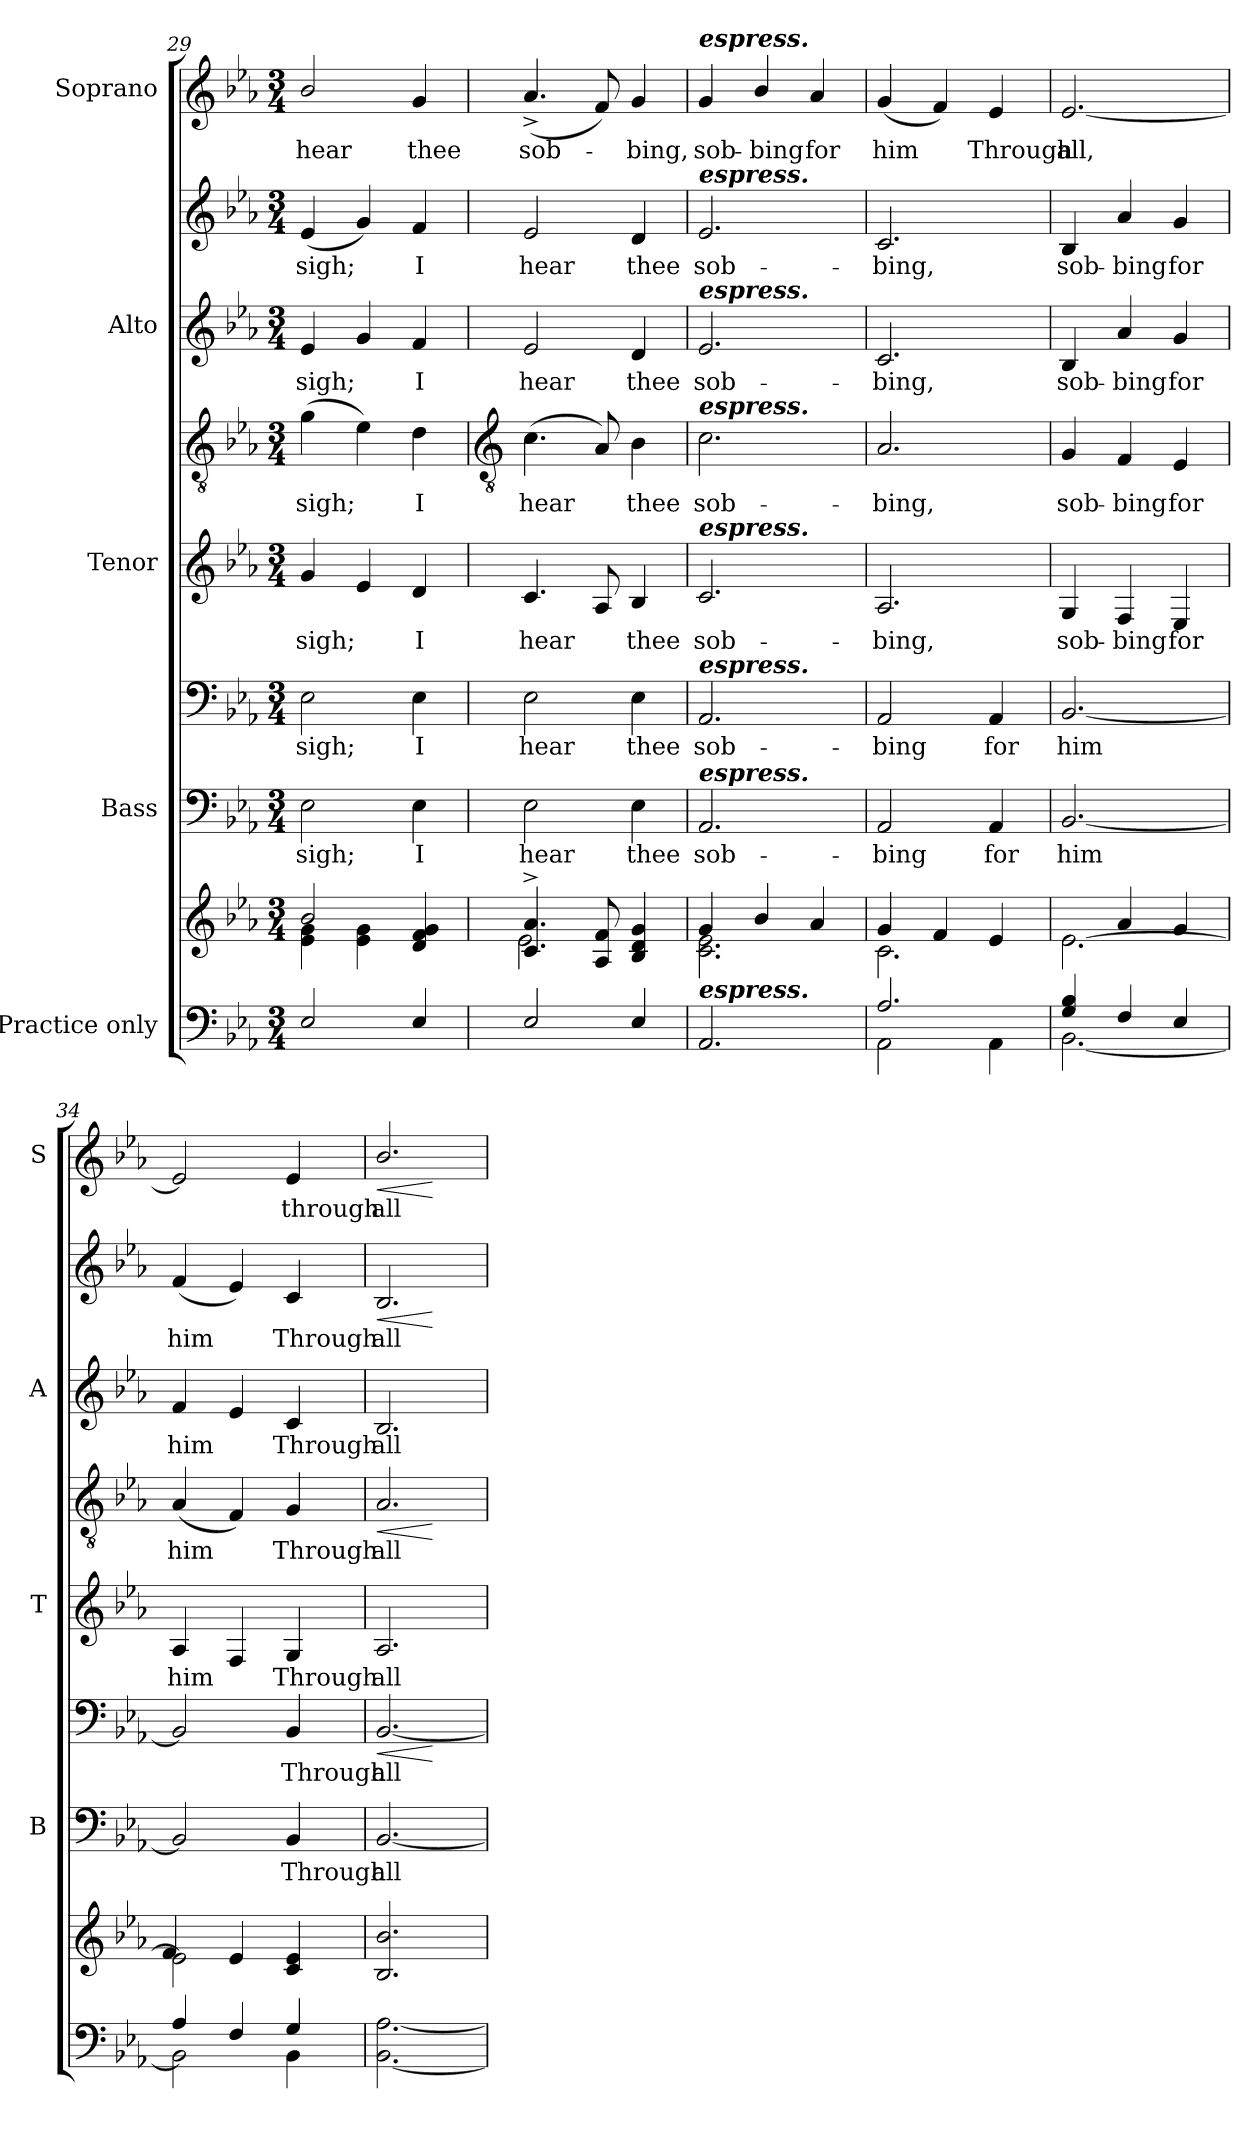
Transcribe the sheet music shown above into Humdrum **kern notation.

**kern	**kern	**dynam	**kern	**text	**kern	**text	**dynam	**kern	**text	**kern	**text	**dynam	**kern	**text	**kern	**text	**dynam	**kern	**text	**dynam
*part5	*part5	*part5	*part4	*part4	*part4	*part4	*part4	*part3	*part3	*part3	*part3	*part3	*part2	*part2	*part2	*part2	*part2	*part1	*part1	*part1
*staff9	*staff8	*staff8/9	*staff7	*staff7	*staff6	*staff6	*staff6/7	*staff5	*staff5	*staff4	*staff4	*staff4/5	*staff3	*staff3	*staff2	*staff2	*staff2/3	*staff1	*staff1	*staff1
*I"Practice only	*	*	*I"Bass	*	*	*	*	*I"Tenor	*	*	*	*	*I"Alto	*	*	*	*	*I"Soprano	*	*
*	*	*	*I'B	*	*	*	*	*I'T	*	*	*	*	*I'A	*	*	*	*	*I'S	*	*
*clefF4	*clefG2	*	*	*	*clefF4	*	*	*	*	*clefGv2	*	*	*	*	*clefG2	*	*	*clefG2	*	*
*k[b-e-a-]	*k[b-e-a-]	*	*k[b-e-a-]	*	*k[b-e-a-]	*	*	*k[b-e-a-]	*	*k[b-e-a-]	*	*	*k[b-e-a-]	*	*k[b-e-a-]	*	*	*k[b-e-a-]	*	*
*E-:	*E-:	*	*E-:	*	*E-:	*	*	*E-:	*	*E-:	*	*	*E-:	*	*E-:	*	*	*E-:	*	*
*M3/4	*M3/4	*	*M3/4	*	*M3/4	*	*	*M3/4	*	*M3/4	*	*	*M3/4	*	*M3/4	*	*	*M3/4	*	*
=29	=29	=29	=29	=29	=29	=29	=29	=29	=29	=29	=29	=29	=29	=29	=29	=29	=29	=29	=29	=29
*^	*	*	*	*	*	*	*	*	*	*	*	*	*	*	*	*	*	*	*	*
!	!LO:N:vis=1	!	!	!	!LO:LY:b	!	!LO:LY:b	!	!	!LO:LY:b	!	!LO:LY:b	!	!	!LO:LY:b	!	!LO:LY:b	!	!	!LO:LY:b	!
*	*	*^	*	*	*	*	*	*	*	*	*	*	*	*	*	*	*	*	*	*	*
2E-	2.ryy	2b-/	4e-\ 4g\	.	2E-	sigh;	2E-	sigh;	.	4g	sigh;	(>4g	sigh;	.	4e-	sigh;	(<4e-	sigh;	.	2b-/	hear	.
.	.	.	4e-\ 4g\	.	.	.	.	.	.	4e-	.	4e-)	.	.	4g	.	4g)	.	.	.	.	.
!	!	!	!	!	!	!LO:LY:b	!	!LO:LY:b	!	!	!LO:LY:b	!	!LO:LY:b	!	!	!LO:LY:b	!	!LO:LY:b	!	!	!LO:LY:b	!
4E-	.	4ryy	4d/ 4f/ 4g/	.	4E-	I	4E-	I	.	4d	I	4d	I	.	4f	I	4f	I	.	4g	thee	.
!!LO:LB:g=z
=30	=30	=30	=30	=30	=30	=30	=30	=30	=30	=30	=30	=30	=30	=30	=30	=30	=30	=30	=30	=30	=30	=30
*	*	*	*	*	*	*	*	*	*	*	*	*clefGv2	*	*	*	*	*	*	*	*	*	*
!	!LO:N:vis=1	!	!	!	!	!LO:LY:b	!	!LO:LY:b	!	!	!LO:LY:b	!	!LO:LY:b	!	!	!LO:LY:b	!	!LO:LY:b	!	!	!LO:LY:b	!
2E-	2.ryy	4.c/^ 4.a-/^	2e-\	.	2E-	hear	2E-	hear	.	4.c	hear	(<4.c	hear	.	2e-	hear	2e-	hear	.	(<4.a-^	sob-	.
.	.	8A-/ 8f/	.	.	.	.	.	.	.	8A-	.	8A-)	.	.	.	.	.	.	.	8f)	.	.
!	!	!	!	!	!	!LO:LY:b	!	!LO:LY:b	!	!	!LO:LY:b	!	!LO:LY:b	!	!	!LO:LY:b	!	!LO:LY:b	!	!	!LO:LY:b	!
4E-	.	4B-/ 4d/ 4g/	4ryy	.	4E-	thee	4E-	thee	.	4B-	thee	4B-	thee	.	4d	thee	4d	thee	.	4g	bing,	.
=31	=31	=31	=31	=31	=31	=31	=31	=31	=31	=31	=31	=31	=31	=31	=31	=31	=31	=31	=31	=31	=31	=31
!	!	!	!	!	!	!	!	!	!	!	!	!	!	!	!	!	!	!	!	!LO:TX:a:Bi:t=espress.	!	!
!	!	!	!	!	!	!	!	!	!	!	!	!	!	!	!	!	!LO:TX:a:Bi:t=espress.	!	!	!	!	!
!	!	!	!	!	!	!	!	!	!	!	!	!	!	!	!LO:TX:a:Bi:t=espress.	!	!	!	!	!	!	!
!	!	!	!	!	!	!	!	!	!	!	!	!LO:TX:a:Bi:t=espress.	!	!	!	!	!	!	!	!	!	!
!	!	!	!	!	!	!	!	!	!	!LO:TX:a:Bi:t=espress.	!	!	!	!	!	!	!	!	!	!	!	!
!	!	!	!	!	!	!	!LO:TX:a:Bi:t=espress.	!	!	!	!	!	!	!	!	!	!	!	!	!	!	!
!	!	!	!	!	!LO:TX:a:Bi:t=espress.	!	!	!	!	!	!	!	!	!	!	!	!	!	!	!	!	!
!LO:TX:a:Bi:t=espress.	!	!	!	!	!	!	!	!	!	!	!	!	!	!	!	!	!	!	!	!	!	!
!	!LO:N:vis=1	!	!	!	!	!LO:LY:b	!	!LO:LY:b	!	!	!LO:LY:b	!	!LO:LY:b	!	!	!LO:LY:b	!	!LO:LY:b	!	!	!LO:LY:b	!
2.AA-	2.ryy	4g/	2.c\ 2.e-\	.	2.AA-	sob-	2.AA-	sob-	.	2.c	sob-	2.c	sob-	.	2.e-	sob-	2.e-	sob-	.	4g	sob-	.
!	!	!	!	!	!	!	!	!	!	!	!	!	!	!	!	!	!	!	!	!	!LO:LY:b	!
.	.	4b-/	.	.	.	.	.	.	.	.	.	.	.	.	.	.	.	.	.	4b-/	-bing	.
!	!	!	!	!	!	!	!	!	!	!	!	!	!	!	!	!	!	!	!	!	!LO:LY:b	!
.	.	4a-/	.	.	.	.	.	.	.	.	.	.	.	.	.	.	.	.	.	4a-	for	.
=32	=32	=32	=32	=32	=32	=32	=32	=32	=32	=32	=32	=32	=32	=32	=32	=32	=32	=32	=32	=32	=32	=32
!	!	!	!	!	!	!LO:LY:b	!	!LO:LY:b	!	!	!LO:LY:b	!	!LO:LY:b	!	!	!LO:LY:b	!	!LO:LY:b	!	!	!LO:LY:b	!
2.A-/	2AA-\	4g/	2.c\	.	2AA-	-bing	2AA-	-bing	.	2.A-	-bing,	2.A-	-bing,	.	2.c	-bing,	2.c	-bing,	.	(<4g	him	.
.	.	4f/	.	.	.	.	.	.	.	.	.	.	.	.	.	.	.	.	.	4f)	.	.
!	!	!	!	!	!	!LO:LY:b	!	!LO:LY:b	!	!	!	!	!	!	!	!	!	!	!	!	!LO:LY:b	!
.	4AA-\	4e-/	.	.	4AA-	for	4AA-	for	.	.	.	.	.	.	.	.	.	.	.	4e-	Through	.
=33	=33	=33	=33	=33	=33	=33	=33	=33	=33	=33	=33	=33	=33	=33	=33	=33	=33	=33	=33	=33	=33	=33
!	!	!	!	!	!	!LO:LY:b	!	!LO:LY:b	!	!	!LO:LY:b	!	!LO:LY:b	!	!	!LO:LY:b	!	!LO:LY:b	!	!	!LO:LY:b	!
4G/ 4B-/	[2.BB-\	[2.e-\	4ryy	.	[2.BB-	him	[2.BB-	him	.	4G	sob-	4G	sob-	.	4B-	sob-	4B-	sob-	.	[2.e-	all,	.
!	!	!	!	!	!	!	!	!	!	!	!LO:LY:b	!	!LO:LY:b	!	!	!LO:LY:b	!	!LO:LY:b	!	!	!	!
4F/	.	.	4a-/	.	.	.	.	.	.	4F	-bing	4F	-bing	.	4a-	-bing	4a-	-bing	.	.	.	.
!	!	!	!	!	!	!	!	!	!	!	!LO:LY:b	!	!LO:LY:b	!	!	!LO:LY:b	!	!LO:LY:b	!	!	!	!
4E-/	.	.	4g/	.	.	.	.	.	.	4E-	for	4E-	for	.	4g	for	4g	for	.	.	.	.
=34	=34	=34	=34	=34	=34	=34	=34	=34	=34	=34	=34	=34	=34	=34	=34	=34	=34	=34	=34	=34	=34	=34
!	!	!	!	!	!	!	!	!	!	!	!LO:LY:b	!	!LO:LY:b	!	!	!LO:LY:b	!	!LO:LY:b	!	!	!	!
4A-/	2BB-\]	2e-\]	4f/	.	2BB-]	.	2BB-]	.	.	4A-	him	(<4A-	him	.	4f	him	(<4f	him	.	2e-]	.	.
4F/	.	.	4e-/	.	.	.	.	.	.	4F	.	4F)	.	.	4e-	.	4e-)	.	.	.	.	.
!	!	!	!	!	!	!LO:LY:b	!	!LO:LY:b	!	!	!LO:LY:b	!	!LO:LY:b	!	!	!LO:LY:b	!	!LO:LY:b	!	!	!LO:LY:b	!
4G/	4BB-\	4c/ 4e-/	4ryy	.	4BB-	Through	4BB-	Through	.	4G	Through	4G	Through	.	4c	Through	4c	Through	.	4e-	through	.
=35	=35	=35	=35	=35	=35	=35	=35	=35	=35	=35	=35	=35	=35	=35	=35	=35	=35	=35	=35	=35	=35	=35
!	!	!	!LO:N:vis=1	!LO:HP:b	!	!LO:LY:b	!	!LO:LY:b	!LO:HP:b	!	!LO:LY:b	!	!LO:LY:b	!LO:HP:b	!	!LO:LY:b	!	!LO:LY:b	!LO:HP:b	!	!LO:LY:b	!LO:HP:b
2.ryy	[2.BB-\ [2.A-\	2.B-/ 2.b-/	2.ryy	<	[2.BB-	all	[2.BB-	all	<	2.A-	all	2.A-	all	<	2.B-	all	2.B-	all	<	2.b-/	all	<
*v	*v	*	*	*	*	*	*	*	*	*	*	*	*	*	*	*	*	*	*	*	*	*
*	*v	*v	*	*	*	*	*	*	*	*	*	*	*	*	*	*	*	*	*	*	*
.	.	[	.	.	.	.	[	.	.	.	.	[	.	.	.	.	[	.	.	[
=	=	=	=	=	=	=	=	=	=	=	=	=	=	=	=	=	=	=	=	=
*-	*-	*-	*-	*-	*-	*-	*-	*-	*-	*-	*-	*-	*-	*-	*-	*-	*-	*-	*-	*-
